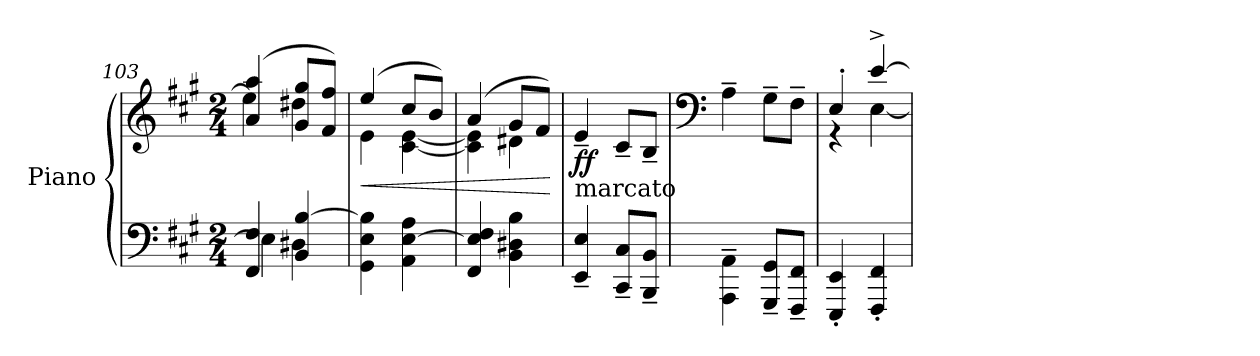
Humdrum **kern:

**kern	**kern	**dynam
*part1	*part1	*part1
*staff2	*staff1	*staff1/2
*I"Piano	*	*
*I'Pno.	*	*
!!LO:LB:g=z
*clefF4	*clefG2	*
*k[f#c#g#]	*k[f#c#g#]	*
*M2/4	*M2/4	*
=103	=103	=103
*^	*^	*
4FF#/ 4F#/	4E\]	(>4a/ 4aa/	4ee\]	.
4BB/ [4B/	4D#X\	8g#/ 8gg#/L	4dd#X\	.
.	.	8f#/ 8ff#/J)	.	.
*v	*v	*	*	*
=104	=104	=104	=104
!	!	!	!LO:HP:b
4GG#\ 4E\ 4B\]	(>4ee/	4e\	<
4AA\ [4E\ 4A\	8cc#/L	[4c#\ [4e\	.
.	8b/J)	.	.
=105	=105	=105	=105
4FF#/ 4E/] 4F#/	(>4a/	4c#\] 4e\]	.
4BB\ 4D#X\ 4B\	8g#/L	4d#X\	.
.	8f#/J)	.	.
*	*v	*v	*
.	.	[
=106	=106	=106
!	!LO:TX:b:t=marcato	!
!	!	!LO:DY:b
4EE/~ 4E/~	4e~/	ff
8CC#/~ 8C#/~L	8c#~/L	.
8BBB/~ 8BB/~J	8B~/J	.
=107	=107	=107
*	*clefF4	*
4AAA\~ 4AA\~	4A~\	.
8GGG#/~ 8GG#/~L	8G#~\L	.
8FFF#/~ 8FF#/~J	8F#~\J	.
=108	=108	=108
*	*^	*
4EEE/' 4EE/'	4E'/	4r	.
4FFF#/' 4FF#/'	[4e^/	[4E\	.
*	*v	*v	*
=	=	=
*-	*-	*-
